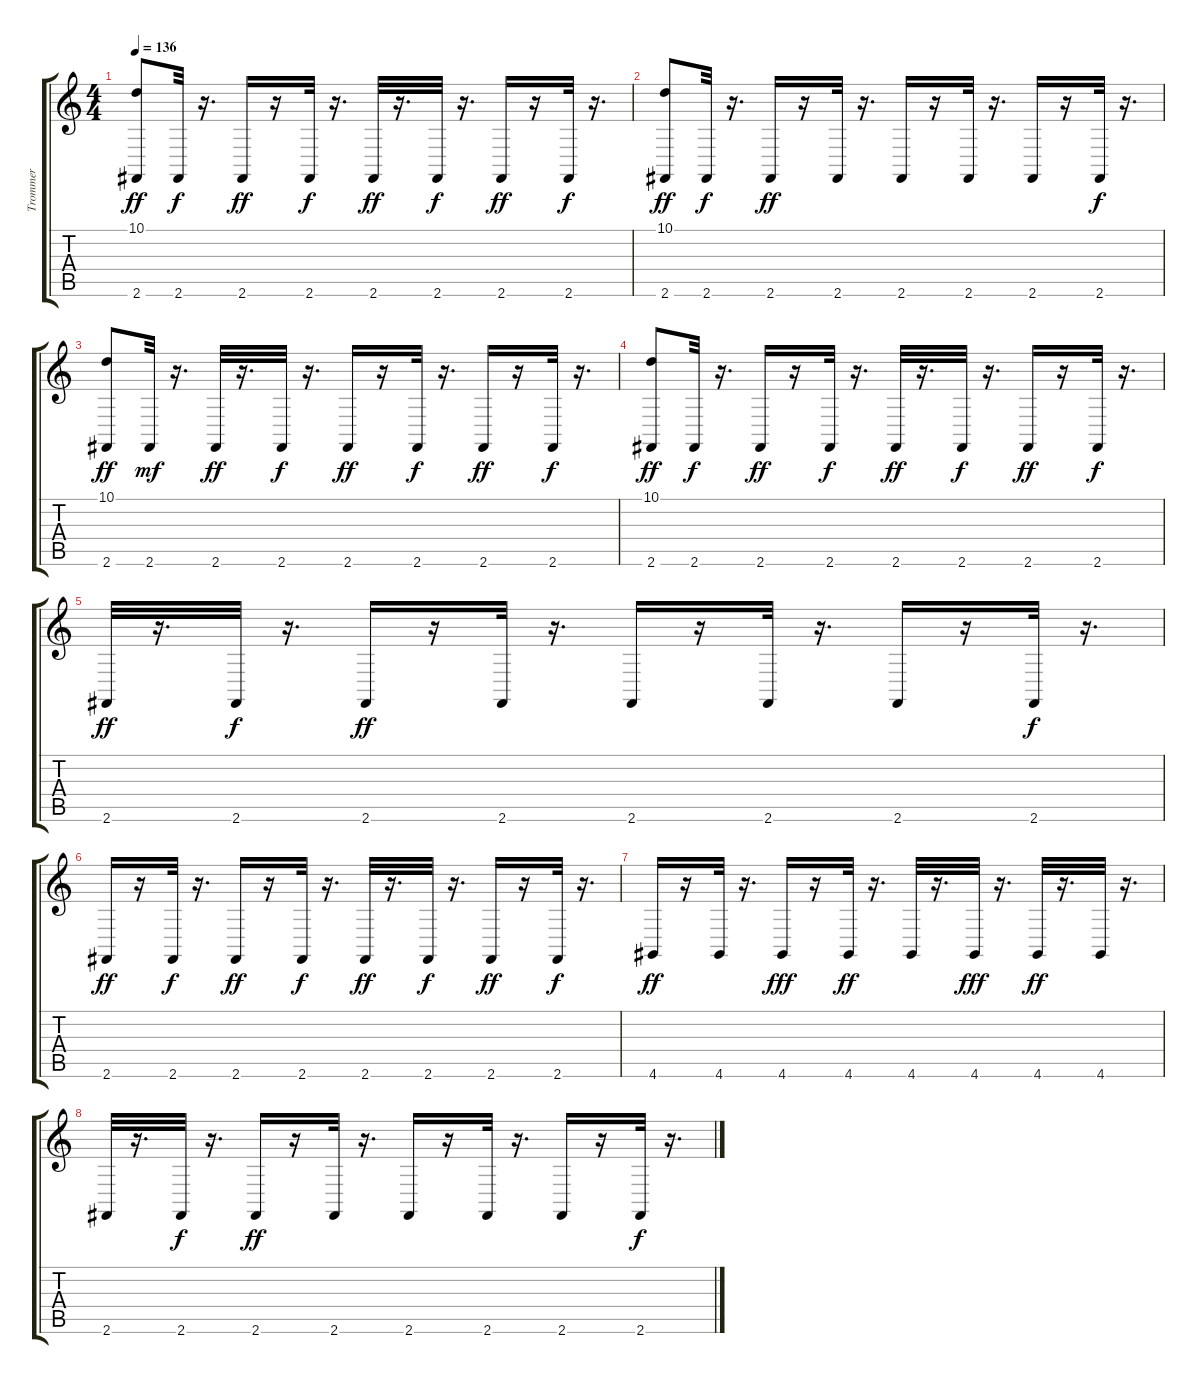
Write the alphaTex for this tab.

\track ("Trommer" "Trommer") {instrument acousticgrandpiano}
\staff {score tabs}
\tuning (E4 B3 G3 D3 A2 E2) {hide}
\ts (4 4)
\tempo 136
\clef g2
\ks c
(10.1 2.6).8{dy ff} 2.6.32{dy f} r.16{d} 2.6.16{dy ff} r.16 2.6.32{dy f} r.16{d} 2.6.32{dy ff} r.16{d} 2.6.32{dy f} r.16{d} 2.6.16{dy ff} r.16 2.6.32{dy f} r.16{d} |
(10.1 2.6).8{dy ff} 2.6.32{dy f} r.16{d} 2.6.16{dy ff} r.16 2.6.32 r.16{d} 2.6.16 r.16 2.6.32 r.16{d} 2.6.16 r.16 2.6.32{dy f} r.16{d} |
(10.1 2.6).8{dy ff} 2.6.32{dy mf} r.16{d} 2.6.32{dy ff} r.16{d} 2.6.32{dy f} r.16{d} 2.6.16{dy ff} r.16 2.6.32{dy f} r.16{d} 2.6.16{dy ff} r.16 2.6.32{dy f} r.16{d} |
(10.1 2.6).8{dy ff} 2.6.32{dy f} r.16{d} 2.6.16{dy ff} r.16 2.6.32{dy f} r.16{d} 2.6.32{dy ff} r.16{d} 2.6.32{dy f} r.16{d} 2.6.16{dy ff} r.16 2.6.32{dy f} r.16{d} |
2.6.32{dy ff} r.16{d} 2.6.32{dy f} r.16{d} 2.6.16{dy ff} r.16 2.6.32 r.16{d} 2.6.16 r.16 2.6.32 r.16{d} 2.6.16 r.16 2.6.32{dy f} r.16{d} |
2.6.16{dy ff} r.16 2.6.32{dy f} r.16{d} 2.6.16{dy ff} r.16 2.6.32{dy f} r.16{d} 2.6.32{dy ff} r.16{d} 2.6.32{dy f} r.16{d} 2.6.16{dy ff} r.16 2.6.32{dy f} r.16{d} |
4.6.16{dy ff} r.16 4.6.32 r.16{d} 4.6.16{dy fff} r.16 4.6.32{dy ff} r.16{d} 4.6.32 r.16{d} 4.6.32{dy fff} r.16{d} 4.6.32{dy ff} r.16{d} 4.6.32 r.16{d} |
2.6.32 r.16{d} 2.6.32{dy f} r.16{d} 2.6.16{dy ff} r.16 2.6.32 r.16{d} 2.6.16 r.16 2.6.32 r.16{d} 2.6.16 r.16 2.6.32{dy f} r.16{d}
